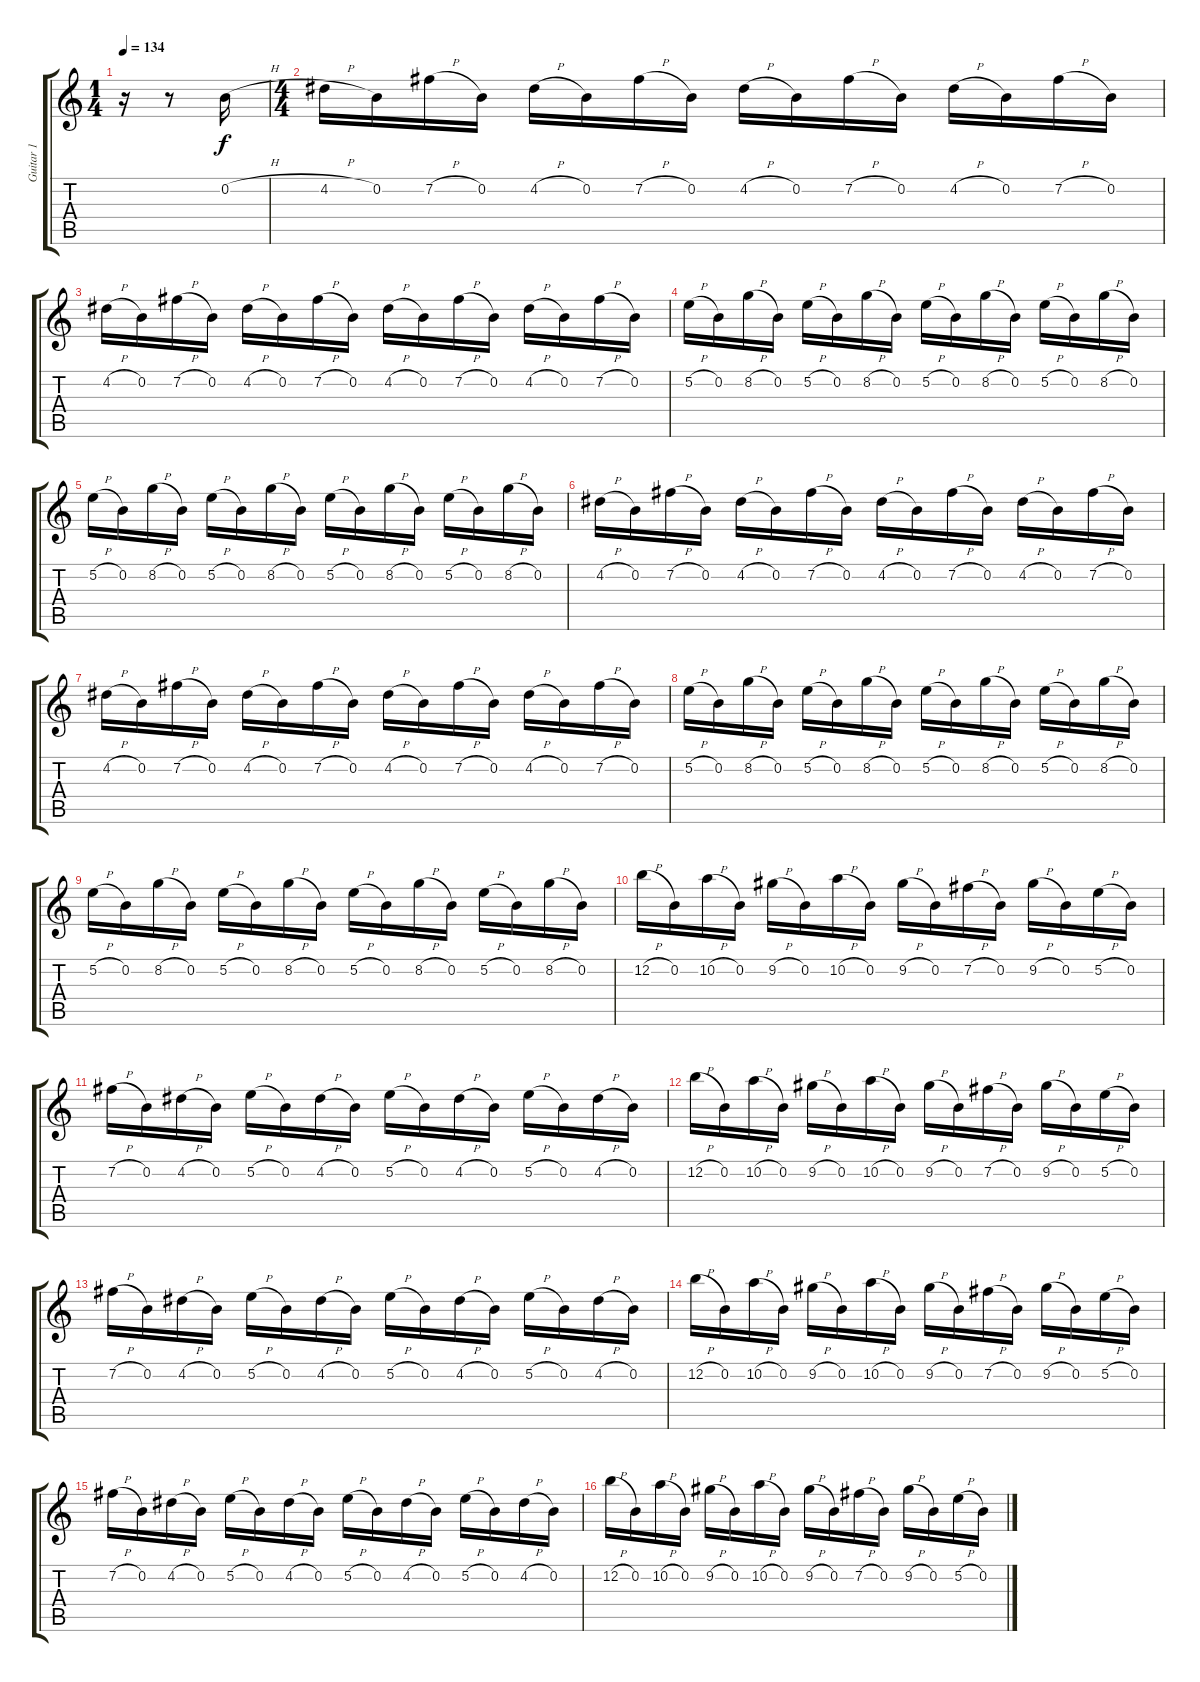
\track ("Guitar 1" "Guitar 1") {instrument overdrivenguitar}
\staff {score tabs}
\tuning (E4 B3 G3 D3 A2 E2) {hide}
\ts (1 4)
\tempo 134
\clef g2
\ks c
r.16{dy f instrument overdrivenguitar} r.8 0.2{h}.16 |
\ts (4 4)
4.2{h}.16 0.2.16 7.2{h}.16 0.2.16 4.2{h}.16 0.2.16 7.2{h}.16 0.2.16 4.2{h}.16 0.2.16 7.2{h}.16 0.2.16 4.2{h}.16 0.2.16 7.2{h}.16 0.2.16 |
4.2{h}.16 0.2.16 7.2{h}.16 0.2.16 4.2{h}.16 0.2.16 7.2{h}.16 0.2.16 4.2{h}.16 0.2.16 7.2{h}.16 0.2.16 4.2{h}.16 0.2.16 7.2{h}.16 0.2.16 |
5.2{h}.16 0.2.16 8.2{h}.16 0.2.16 5.2{h}.16 0.2.16 8.2{h}.16 0.2.16 5.2{h}.16 0.2.16 8.2{h}.16 0.2.16 5.2{h}.16 0.2.16 8.2{h}.16 0.2.16 |
5.2{h}.16 0.2.16 8.2{h}.16 0.2.16 5.2{h}.16 0.2.16 8.2{h}.16 0.2.16 5.2{h}.16 0.2.16 8.2{h}.16 0.2.16 5.2{h}.16 0.2.16 8.2{h}.16 0.2.16 |
4.2{h}.16 0.2.16 7.2{h}.16 0.2.16 4.2{h}.16 0.2.16 7.2{h}.16 0.2.16 4.2{h}.16 0.2.16 7.2{h}.16 0.2.16 4.2{h}.16 0.2.16 7.2{h}.16 0.2.16 |
4.2{h}.16 0.2.16 7.2{h}.16 0.2.16 4.2{h}.16 0.2.16 7.2{h}.16 0.2.16 4.2{h}.16 0.2.16 7.2{h}.16 0.2.16 4.2{h}.16 0.2.16 7.2{h}.16 0.2.16 |
5.2{h}.16 0.2.16 8.2{h}.16 0.2.16 5.2{h}.16 0.2.16 8.2{h}.16 0.2.16 5.2{h}.16 0.2.16 8.2{h}.16 0.2.16 5.2{h}.16 0.2.16 8.2{h}.16 0.2.16 |
5.2{h}.16 0.2.16 8.2{h}.16 0.2.16 5.2{h}.16 0.2.16 8.2{h}.16 0.2.16 5.2{h}.16 0.2.16 8.2{h}.16 0.2.16 5.2{h}.16 0.2.16 8.2{h}.16 0.2.16 |
12.2{h}.16 0.2.16 10.2{h}.16 0.2.16 9.2{h}.16 0.2.16 10.2{h}.16 0.2.16 9.2{h}.16 0.2.16 7.2{h}.16 0.2.16 9.2{h}.16 0.2.16 5.2{h}.16 0.2.16 |
7.2{h}.16 0.2.16 4.2{h}.16 0.2.16 5.2{h}.16 0.2.16 4.2{h}.16 0.2.16 5.2{h}.16 0.2.16 4.2{h}.16 0.2.16 5.2{h}.16 0.2.16 4.2{h}.16 0.2.16 |
12.2{h}.16 0.2.16 10.2{h}.16 0.2.16 9.2{h}.16 0.2.16 10.2{h}.16 0.2.16 9.2{h}.16 0.2.16 7.2{h}.16 0.2.16 9.2{h}.16 0.2.16 5.2{h}.16 0.2.16 |
7.2{h}.16 0.2.16 4.2{h}.16 0.2.16 5.2{h}.16 0.2.16 4.2{h}.16 0.2.16 5.2{h}.16 0.2.16 4.2{h}.16 0.2.16 5.2{h}.16 0.2.16 4.2{h}.16 0.2.16 |
12.2{h}.16 0.2.16 10.2{h}.16 0.2.16 9.2{h}.16 0.2.16 10.2{h}.16 0.2.16 9.2{h}.16 0.2.16 7.2{h}.16 0.2.16 9.2{h}.16 0.2.16 5.2{h}.16 0.2.16 |
7.2{h}.16 0.2.16 4.2{h}.16 0.2.16 5.2{h}.16 0.2.16 4.2{h}.16 0.2.16 5.2{h}.16 0.2.16 4.2{h}.16 0.2.16 5.2{h}.16 0.2.16 4.2{h}.16 0.2.16 |
12.2{h}.16 0.2.16 10.2{h}.16 0.2.16 9.2{h}.16 0.2.16 10.2{h}.16 0.2.16 9.2{h}.16 0.2.16 7.2{h}.16 0.2.16 9.2{h}.16 0.2.16 5.2{h}.16 0.2.16
